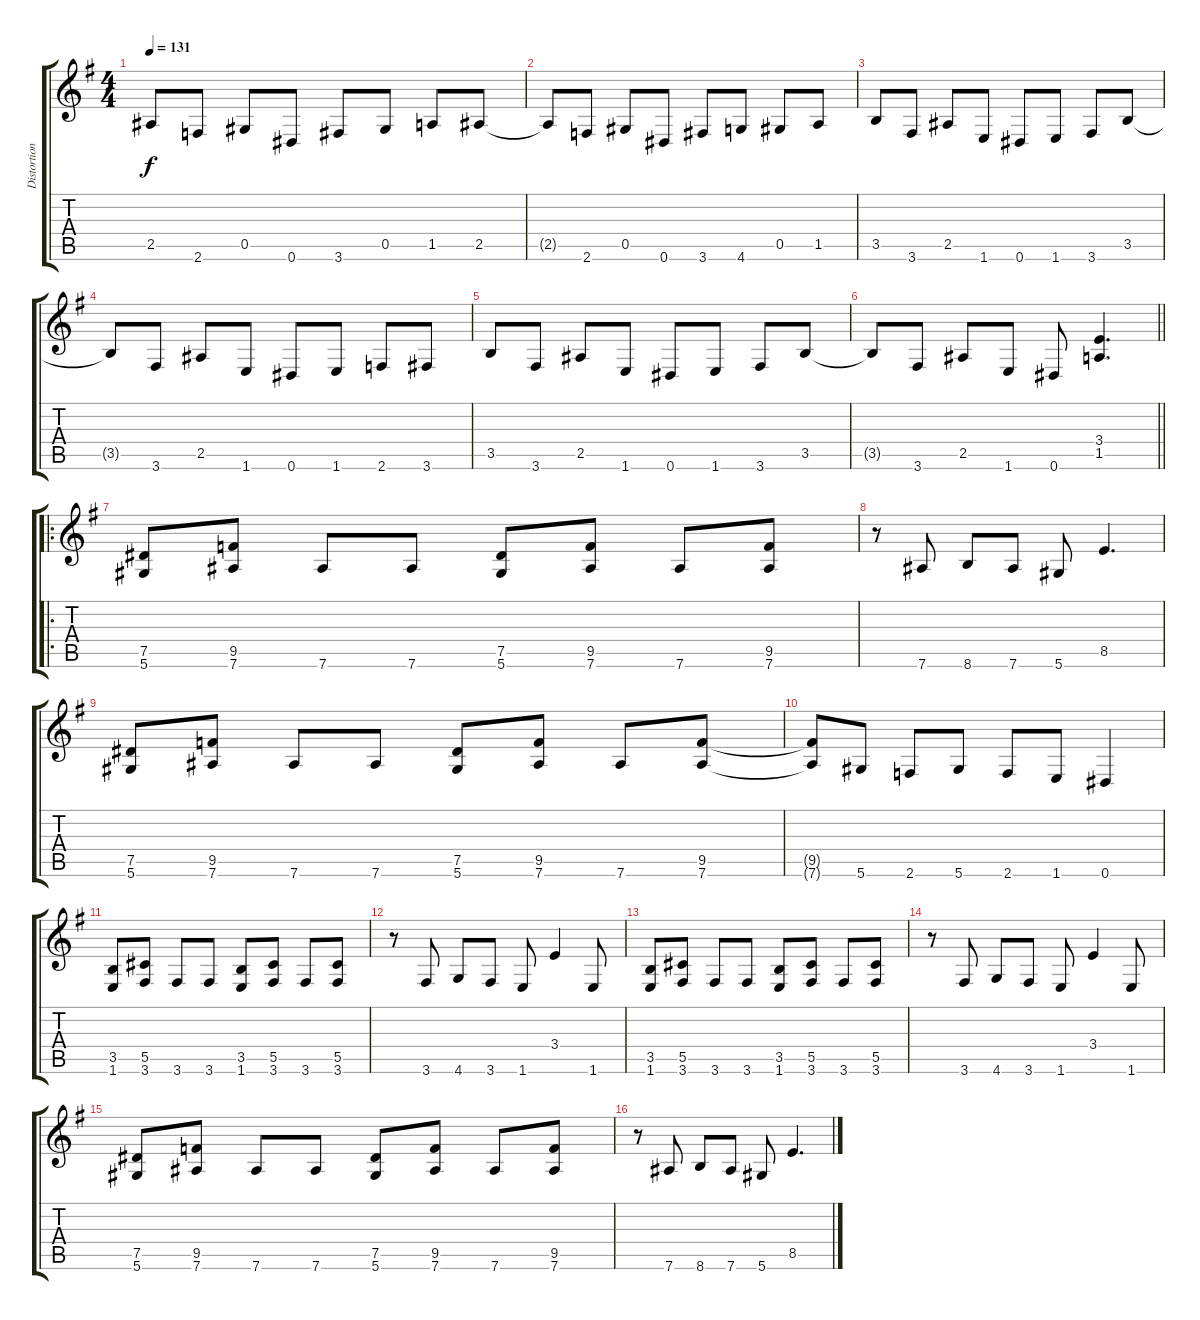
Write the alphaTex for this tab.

\track ("Distortion" "Distortion") {instrument distortionguitar}
\staff {score tabs}
\tuning (Eb4 Bb3 Gb3 Db3 Ab2 Eb2) {hide}
\ts (4 4)
\tempo 131
\clef g2
\ks g
2.5.8{dy f} 2.6.8 0.5.8 0.6.8 3.6.8 0.5.8 1.5.8 2.5.8 |
2.5{t}.8 2.6.8 0.5.8 0.6.8 3.6.8 4.6.8 0.5.8 1.5.8 |
3.5.8 3.6.8 2.5.8 1.6.8 0.6.8 1.6.8 3.6.8 3.5.8 |
3.5{t}.8 3.6.8 2.5.8 1.6.8 0.6.8 1.6.8 2.6.8 3.6.8 |
3.5.8 3.6.8 2.5.8 1.6.8 0.6.8 1.6.8 3.6.8 3.5.8 |
\barLineRight lightlight
3.5{t}.8 3.6.8 2.5.8 1.6.8 0.6.8 (3.4 1.5).4{d} |
\ro
\section ("" " ")
(7.5 5.6).8 (9.5 7.6).8 7.6.8 7.6.8 (7.5 5.6).8 (9.5 7.6).8 7.6.8 (9.5 7.6).8 |
r.8 7.6.8 8.6.8 7.6.8 5.6.8 8.5.4{d} |
(7.5 5.6).8 (9.5 7.6).8 7.6.8 7.6.8 (7.5 5.6).8 (9.5 7.6).8 7.6.8 (9.5 7.6).8 |
(9.5{t} 7.6{t}).8 5.6.8 2.6.8 5.6.8 2.6.8 1.6.8 0.6.4 |
(3.5 1.6).8 (5.5 3.6).8 3.6.8 3.6.8 (3.5 1.6).8 (5.5 3.6).8 3.6.8 (5.5 3.6).8 |
r.8 3.6.8 4.6.8 3.6.8 1.6.8 3.4.4 1.6.8 |
(3.5 1.6).8 (5.5 3.6).8 3.6.8 3.6.8 (3.5 1.6).8 (5.5 3.6).8 3.6.8 (5.5 3.6).8 |
r.8 3.6.8 4.6.8 3.6.8 1.6.8 3.4.4 1.6.8 |
(7.5 5.6).8 (9.5 7.6).8 7.6.8 7.6.8 (7.5 5.6).8 (9.5 7.6).8 7.6.8 (9.5 7.6).8 |
r.8 7.6.8 8.6.8 7.6.8 5.6.8 8.5.4{d}
